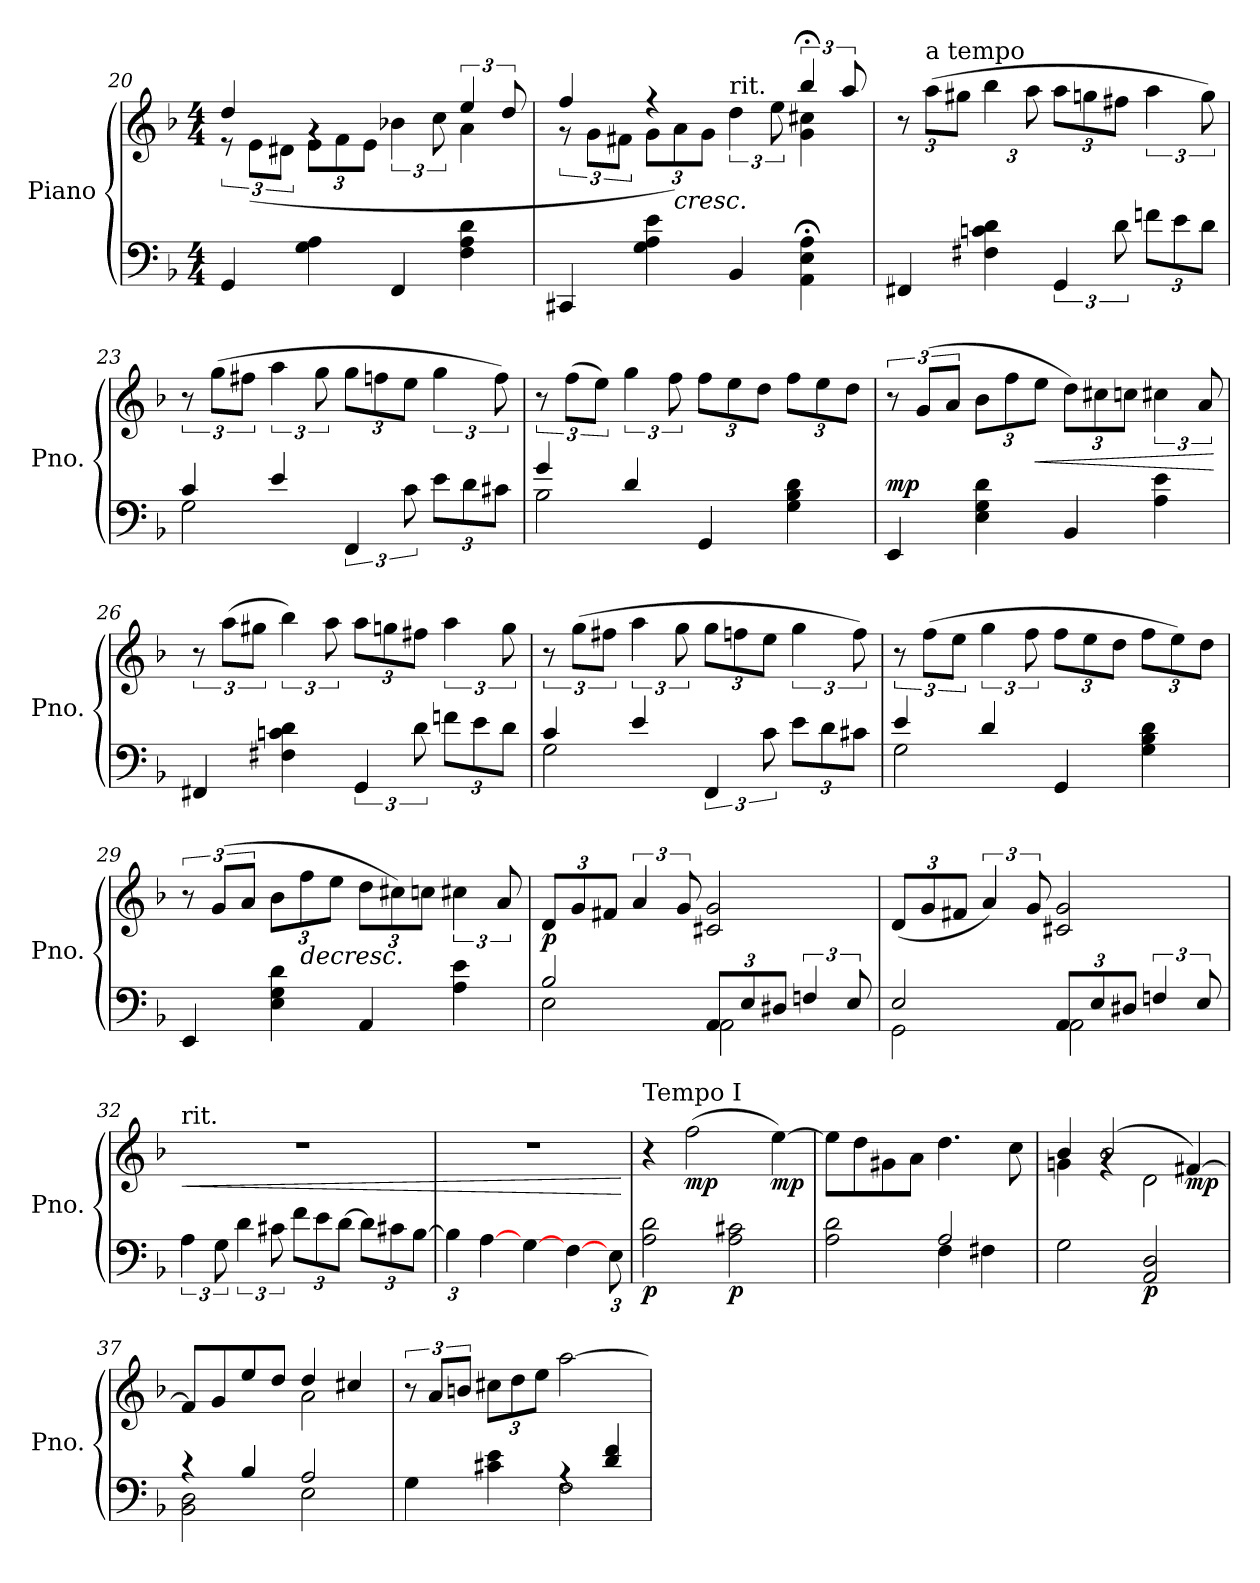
**kern	**kern	**dynam
*part1	*part1	*part1
*staff2	*staff1	*staff1/2
*I"Piano	*	*
*I'Pno.	*	*
*clefF4	*clefG2	*
*k[b-]	*k[b-]	*
*M4/4	*M4/4	*
=20	=20	=20
*	*^	*
4GG/	4dd/	12r	.
.	.	(12e\L	.
.	.	12d#X\J	.
*	*	*Xbrackettup	*
*	*MM58	*	*
4G\ 4A\	4rg	12e\L	.
.	.	12f\	.
.	.	12e\J	.
*	*brackettup	*	*
4FF/	(6b-X\	4ryy	.
.	12cc\	.	.
4F\ 4A\ 4d\	6ee/	4a\	.
.	12dd/	.	.
!!LO:LB:g=z	!!
=21	=21	=21	=21
4CC#X/	4ff/	12r	.
.	.	12g\L	.
.	.	12f#X\J	.
*	*	*Xbrackettup	*
4G\ 4A\ 4e\	4r	12g\L	.
!	!	!	!LO:HP:b
.	.	12a\)	<
.	.	12g\J	.
*	*brackettup	*	*
*	*MM40	*	*
!	!LO:TX:a:t=rit.	!	!
4BB-/	6dd\	4ryy	.
.	12ee\	.	.
*	*MM15	*	*
4AA\; 4E\; 4A\;	6bb-;<:/	4g\ 4cc#X\	.
.	12aa/	.	.
*	*v	*v	*
=22	=22	=22
*	*MM58	*
4FF#X/	12r	.
!	!LO:TX:a:t=a tempo	!
.	(12aa\L	.
.	12gg#X\J	.
4F#X\ 4cn\ 4d\	6bb-\	.
.	12aa\	.
*	*Xbrackettup	*
6GG/	12aa\L	.
.	12ggn\	.
12d\	12ff#X\J	.
*Xbrackettup	*brackettup	*
12fn\L	6aa\	.
12e\	.	.
12d\J	12gg\)	.
!!LO:LB:g=z
=23	=23	=23
*^	*	*
4c/	2G\	12r	.
.	.	(12gg\L	.
.	.	12ff#X\J	.
4e/	.	6aa\	.
.	.	12gg\	.
*brackettup	*	*Xbrackettup	*
6FF/	2ryy	12gg\L	.
.	.	12ffn\	.
12c\	.	12ee\J	.
*Xbrackettup	*	*brackettup	*
12e\L	.	6gg\	.
12d\	.	.	.
12c#X\J	.	12ff\)	.
=24	=24	=24	=24
4g/	2B-\	12r	.
.	.	(12ff\L	.
.	.	12ee\J)	.
4d/	.	6gg\	.
.	.	12ff\	.
*	*	*Xbrackettup	*
4GG/	2ryy	12ff\L	.
.	.	12ee\	.
.	.	12dd\J	.
4G\ 4B-\ 4d\	.	12ff\L	.
.	.	12ee\	.
.	.	12dd\J	.
*v	*v	*	*
!!LO:PB:g=z
=25	=25	=25
*	*brackettup	*
!	!	!LO:DY:a=2
4EE/	12r	mp
.	(12g/L	.
.	12a/J	.
*	*Xbrackettup	*
4E\ 4G\ 4d\	12b-\L	.
.	12ff\	.
!	!	!LO:HP:b
.	12ee\J	<
4BB-/	12dd\L)	.
.	12cc#X\	.
.	12ccn\J	.
*	*brackettup	*
4A\ 4e\	6cc#X\	.
.	12a/	.
.	.	[
=26	=26	=26
*	*MM55	*
4FF#X/	12r	.
.	(12aa\L	.
.	12gg#X\J	.
4F#X\ 4cn\ 4d\	6bb-\)	.
.	12aa\	.
*brackettup	*Xbrackettup	*
6GG/	12aa\L	.
.	12ggn\	.
12d\	12ff#X\J	.
*Xbrackettup	*brackettup	*
12fn\L	6aa\	.
12e\	.	.
12d\J	12gg\	.
=27	=27	=27
*^	*	*
4c/	2G\	12r	.
.	.	(12gg\L	.
.	.	12ff#X\J	.
4e/	.	6aa\	.
.	.	12gg\	.
*brackettup	*	*Xbrackettup	*
6FF/	2ryy	12gg\L	.
.	.	12ffn\	.
12c\	.	12ee\J	.
*Xbrackettup	*	*brackettup	*
12e\L	.	6gg\	.
12d\	.	.	.
12c#X\J	.	12ff\)	.
!!LO:LB:g=z
=28	=28	=28	=28
4e/	2G\	12r	.
.	.	(12ff\L	.
.	.	12ee\J	.
4d/	.	6gg\	.
.	.	12ff\	.
*	*	*Xbrackettup	*
4GG/	2ryy	12ff\L	.
.	.	12ee\	.
.	.	12dd\J	.
4G\ 4B-\ 4d\	.	12ff\L	.
.	.	12ee\)	.
.	.	12dd\J	.
*v	*v	*	*
=29	=29	=29
*	*brackettup	*
4EE/	12r	.
*	*MM58	*
.	(12g/L	.
.	12a/J	.
*	*Xbrackettup	*
4E\ 4G\ 4d\	12b-\L	.
!	!	!LO:HP:b
.	12ff\	>
.	12ee\J	.
4AA/	12dd\L	.
.	12cc#X\)	.
.	12ccn\J	.
*	*brackettup	*
4A\ 4e\	6cc#X\	.
.	12a/	.
.	.	[
=30	=30	=30
*^	*	*
*	*	*Xbrackettup	*
!	!	!	!LO:DY:b
2B-/	2E\	12d/L	p
.	.	12g/	.
.	.	12f#X/J	.
*	*	*brackettup	*
.	.	6a/	.
.	.	12g/	.
12AA/L	2AA\	2c#X/ 2g/	.
12E/	.	.	.
12D#X/J	.	.	.
*brackettup	*	*	*
6Fn/	.	.	.
12E/	.	.	.
!!LO:LB:g=z
=31	=31	=31	=31
*	*	*Xbrackettup	*
2E/	2GG\	(12d/L	.
.	.	12g/	.
.	.	12f#X/J	.
*	*	*brackettup	*
.	.	6a/)	.
.	.	12g/	.
*Xbrackettup	*	*	*
12AA/L	2AA\	2c#X/ 2g/	.
12E/	.	.	.
12D#X/J	.	.	.
*brackettup	*	*	*
6Fn/	.	.	.
12E/	.	.	.
*v	*v	*	*
=32	=32	=32
*	*MM55	*
!	!LO:TX:a:t=rit.	!
!	!	!LO:HP:b
6A\	1r	<
12G\	.	.
6d\	.	.
12c#X\	.	.
*Xbrackettup	*	*
12f\L	.	.
12e\	.	.
[12d\J	.	.
12d\L]	.	.
12c#X\	.	.
[12B-\J	.	.
.	.	]
=33	=33	=33
*	*MM40	*
6B-\]	1r	.
[4A\	.	.
[4G\	.	.
[4F\	.	.
12E\	.	.
.	.	[
!!LO:LB:g=z
=34	=34	=34
*	*MM58	*
!	!LO:TX:a:t=Tempo Ⅰ	!
!	!	!LO:DY:b=2
2A\ 2d\	4r	p
!	!	!LO:DY:b
.	(2ff\	mp
!	!	!LO:DY:b=2
2A\ 2c#X\	.	p
!	!	!LO:DY:b
.	[4ee\)	mp
=35	=35	=35
*^	*	*
2A\ 2d\	2ryy	8ee\L]	.
.	.	8dd\	.
.	.	8g#X\	.
.	.	8a\J	.
2A/	4F\	4.dd\	.
.	4F#X\	.	.
.	.	8cc\	.
*v	*v	*	*
=36	=36	=36
*	*^	*
2G\	4b-/	4gn\	.
.	(2b-/	4rg	.
!	!	!	!LO:DY:b=2
2AA/ 2D/	.	2d\	p
!	!	!	!LO:DY:b
.	[4f#X/)	.	mp
=37	=37	=37	=37
*^	*	*	*
4r	2BB-\ 2D\	8f#/L]	2ryy	.
.	.	8g/	.	.
4B-/	.	8ee/	.	.
.	.	8dd/J	.	.
2A/	2E\	4dd/	2a\	.
.	.	4cc#X/	.	.
*	*	*v	*v	*
!!LO:LB:g=z
=38	=38	=38	=38
4G\	2ryy	12r	.
.	.	12a/L	.
.	.	12bn/J	.
*	*	*Xbrackettup	*
4c#X\ 4e\	.	12cc#X\L	.
.	.	12dd\	.
.	.	12ee\J	.
4rA	2F\	[2aa\	.
4d/ 4f/	.	.	.
*v	*v	*	*
=	=	=
*-	*-	*-
